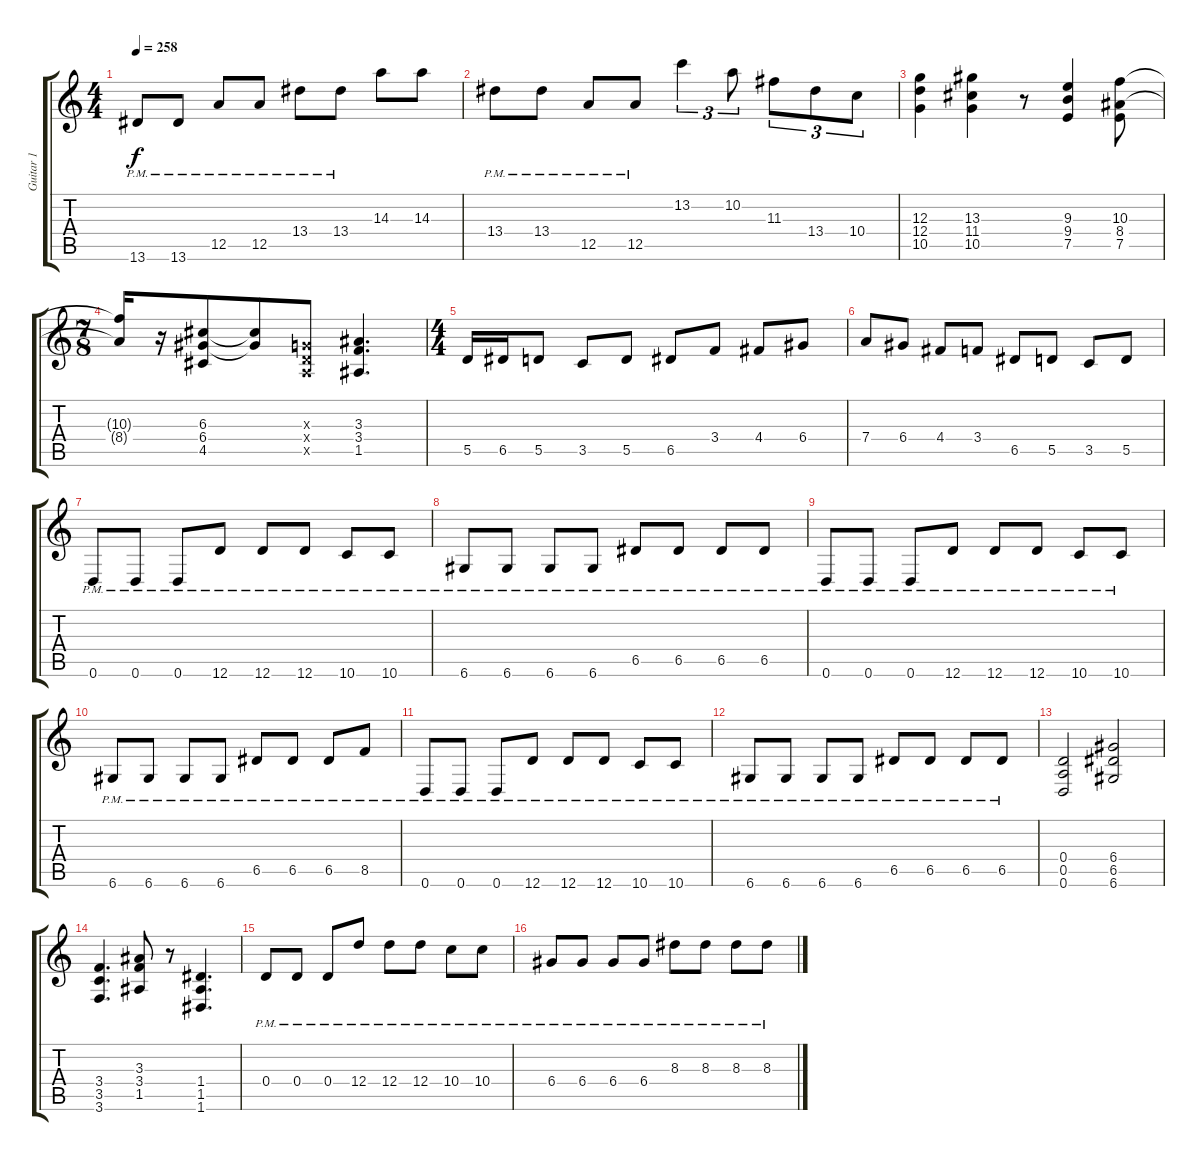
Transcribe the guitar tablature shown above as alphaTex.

\track ("Guitar 1" "Guitar 1") {instrument distortionguitar}
\staff {score tabs}
\tuning (E4 B3 G3 D3 A2 D2) {hide}
\ts (4 4)
\tempo 258
\clef g2
\ks c
13.6{pm}.8{dy f} 13.6{pm}.8 12.5{pm}.8 12.5{pm}.8 13.4{pm}.8 13.4{pm}.8 14.3.8 14.3.8 |
13.4{pm}.8 13.4{pm}.8 12.5{pm}.8 12.5{pm}.8 13.2.4{tu (3 2)} 10.2.8{tu (3 2)} 11.3.8{tu (3 2)} 13.4.8{tu (3 2)} 10.4.8{tu (3 2)} |
(12.3 12.4 10.5).4 (13.3 11.4 10.5).4 r.8 (9.3 9.4 7.5).4 (10.3 8.4 7.5).8 |
\ts (7 8)
(10.3{t} 8.4{t}).16 r.16 (6.3 6.4 4.5).8 (6.3{t} 6.4{t}).8 (0.3{x} 0.4{x} 0.5{x}).8 (3.3 3.4 1.5).4{d} |
\ts (4 4)
5.5.16 6.5.16 5.5.8 3.5.8 5.5.8 6.5.8 3.4.8 4.4.8 6.4.8 |
7.4.8 6.4.8 4.4.8 3.4.8 6.5.8 5.5.8 3.5.8 5.5.8 |
0.6{pm}.8 0.6{pm}.8 0.6{pm}.8 12.6{pm}.8 12.6{pm}.8 12.6{pm}.8 10.6{pm}.8 10.6{pm}.8 |
6.6{pm}.8 6.6{pm}.8 6.6{pm}.8 6.6{pm}.8 6.5{pm}.8 6.5{pm}.8 6.5{pm}.8 6.5{pm}.8 |
0.6{pm}.8 0.6{pm}.8 0.6{pm}.8 12.6{pm}.8 12.6{pm}.8 12.6{pm}.8 10.6{pm}.8 10.6{pm}.8 |
6.6{pm}.8 6.6{pm}.8 6.6{pm}.8 6.6{pm}.8 6.5{pm}.8 6.5{pm}.8 6.5{pm}.8 8.5{pm}.8 |
0.6{pm}.8 0.6{pm}.8 0.6{pm}.8 12.6{pm}.8 12.6{pm}.8 12.6{pm}.8 10.6{pm}.8 10.6{pm}.8 |
6.6{pm}.8 6.6{pm}.8 6.6{pm}.8 6.6{pm}.8 6.5{pm}.8 6.5{pm}.8 6.5{pm}.8 6.5{pm}.8 |
(0.4 0.5 0.6).2 (6.4 6.5 6.6).2 |
(3.4 3.5 3.6).4{d} (3.3 3.4 1.5).8 r.8 (1.4 1.5 1.6).4{d} |
0.4{pm}.8 0.4{pm}.8 0.4{pm}.8 12.4{pm}.8 12.4{pm}.8 12.4{pm}.8 10.4{pm}.8 10.4{pm}.8 |
6.4{pm}.8 6.4{pm}.8 6.4{pm}.8 6.4{pm}.8 8.3{pm}.8 8.3{pm}.8 8.3{pm}.8 8.3{pm}.8
